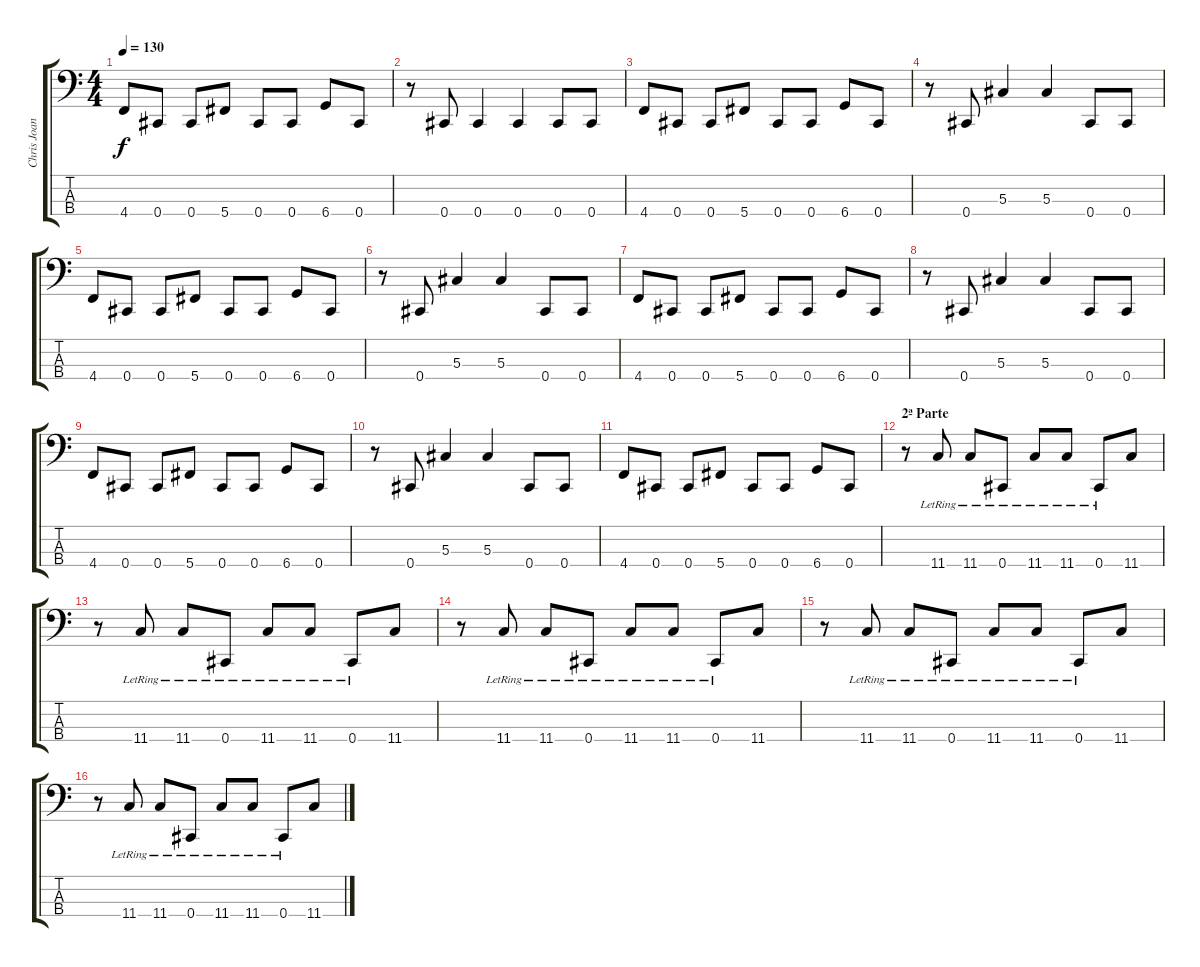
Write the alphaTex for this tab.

\track ("Chris Joannou" "Chris Joan") {instrument electricbasspick}
\staff {score tabs}
\tuning (Gb2 Db2 Ab1 Db1) {hide}
\ts (4 4)
\tempo 130
\clef f4
\ks c
4.4.8{dy f} 0.4.8 0.4.8 5.4.8 0.4.8 0.4.8 6.4.8 0.4.8 |
r.8 0.4.8 0.4.4 0.4.4 0.4.8 0.4.8 |
4.4.8 0.4.8 0.4.8 5.4.8 0.4.8 0.4.8 6.4.8 0.4.8 |
r.8 0.4.8 5.3.4 5.3.4 0.4.8 0.4.8 |
4.4.8 0.4.8 0.4.8 5.4.8 0.4.8 0.4.8 6.4.8 0.4.8 |
r.8 0.4.8 5.3.4 5.3.4 0.4.8 0.4.8 |
4.4.8 0.4.8 0.4.8 5.4.8 0.4.8 0.4.8 6.4.8 0.4.8 |
r.8 0.4.8 5.3.4 5.3.4 0.4.8 0.4.8 |
4.4.8 0.4.8 0.4.8 5.4.8 0.4.8 0.4.8 6.4.8 0.4.8 |
r.8 0.4.8 5.3.4 5.3.4 0.4.8 0.4.8 |
4.4.8 0.4.8 0.4.8 5.4.8 0.4.8 0.4.8 6.4.8 0.4.8 |
\section ("" "2ª Parte")
r.8 11.4{lr}.8 11.4{lr}.8 0.4{lr}.8 11.4{lr}.8 11.4{lr}.8 0.4{lr}.8 11.4.8 |
r.8 11.4{lr}.8 11.4{lr}.8 0.4{lr}.8 11.4{lr}.8 11.4{lr}.8 0.4{lr}.8 11.4.8 |
r.8 11.4{lr}.8 11.4{lr}.8 0.4{lr}.8 11.4{lr}.8 11.4{lr}.8 0.4{lr}.8 11.4.8 |
r.8 11.4{lr}.8 11.4{lr}.8 0.4{lr}.8 11.4{lr}.8 11.4{lr}.8 0.4{lr}.8 11.4.8 |
r.8 11.4{lr}.8 11.4{lr}.8 0.4{lr}.8 11.4{lr}.8 11.4{lr}.8 0.4{lr}.8 11.4.8
